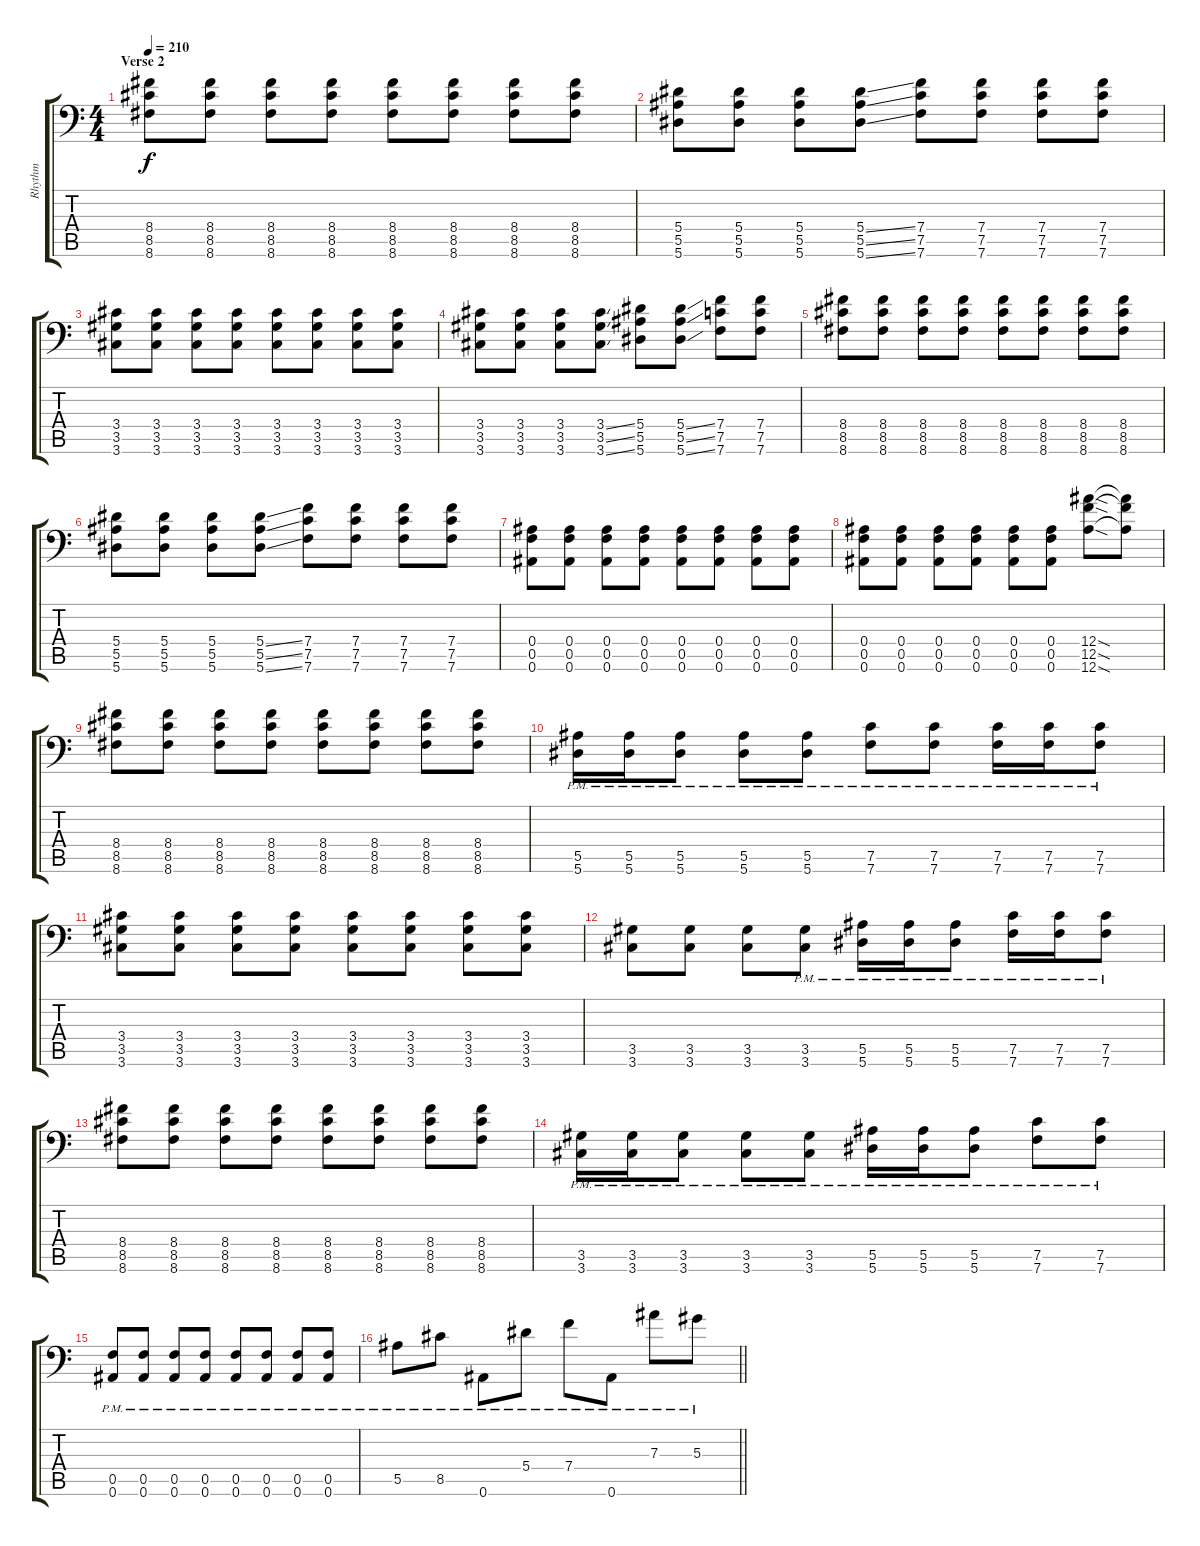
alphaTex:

\track ("Rhythm" "Rhythm") {instrument overdrivenguitar}
\staff {score tabs}
\tuning (C4 G3 Eb3 Bb2 F2 Bb1) {hide}
\ts (4 4)
\section ("" "Verse 2")
\tempo 210
\clef f4
\ks c
(8.4 8.5 8.6).8{dy f} (8.4 8.5 8.6).8 (8.4 8.5 8.6).8 (8.4 8.5 8.6).8 (8.4 8.5 8.6).8 (8.4 8.5 8.6).8 (8.4 8.5 8.6).8 (8.4 8.5 8.6).8 |
(5.4 5.5 5.6).8 (5.4 5.5 5.6).8 (5.4 5.5 5.6).8 (5.4{ss} 5.5{ss} 5.6{ss}).8 (7.4 7.5 7.6).8 (7.4 7.5 7.6).8 (7.4 7.5 7.6).8 (7.4 7.5 7.6).8 |
(3.4 3.5 3.6).8 (3.4 3.5 3.6).8 (3.4 3.5 3.6).8 (3.4 3.5 3.6).8 (3.4 3.5 3.6).8 (3.4 3.5 3.6).8 (3.4 3.5 3.6).8 (3.4 3.5 3.6).8 |
(3.4 3.5 3.6).8 (3.4 3.5 3.6).8 (3.4 3.5 3.6).8 (3.4{ss} 3.5{ss} 3.6{ss}).8 (5.4 5.5 5.6).8 (5.4{ss} 5.5{ss} 5.6{ss}).8 (7.4 7.5 7.6).8 (7.4 7.5 7.6).8 |
(8.4 8.5 8.6).8 (8.4 8.5 8.6).8 (8.4 8.5 8.6).8 (8.4 8.5 8.6).8 (8.4 8.5 8.6).8 (8.4 8.5 8.6).8 (8.4 8.5 8.6).8 (8.4 8.5 8.6).8 |
(5.4 5.5 5.6).8 (5.4 5.5 5.6).8 (5.4 5.5 5.6).8 (5.4{ss} 5.5{ss} 5.6{ss}).8 (7.4 7.5 7.6).8 (7.4 7.5 7.6).8 (7.4 7.5 7.6).8 (7.4 7.5 7.6).8 |
(0.4 0.5 0.6).8 (0.4 0.5 0.6).8 (0.4 0.5 0.6).8 (0.4 0.5 0.6).8 (0.4 0.5 0.6).8 (0.4 0.5 0.6).8 (0.4 0.5 0.6).8 (0.4 0.5 0.6).8 |
(0.4 0.5 0.6).8 (0.4 0.5 0.6).8 (0.4 0.5 0.6).8 (0.4 0.5 0.6).8 (0.4 0.5 0.6).8 (0.4 0.5 0.6).8 (12.4{sod} 12.5{sod} 12.6{sod}).8 (12.4{t} 12.5{t} 12.6{t}).8 |
(8.4 8.5 8.6).8 (8.4 8.5 8.6).8 (8.4 8.5 8.6).8 (8.4 8.5 8.6).8 (8.4 8.5 8.6).8 (8.4 8.5 8.6).8 (8.4 8.5 8.6).8 (8.4 8.5 8.6).8 |
(5.5{pm} 5.6{pm}).16 (5.5{pm} 5.6{pm}).16 (5.5{pm} 5.6{pm}).8 (5.5{pm} 5.6{pm}).8 (5.5{pm} 5.6{pm}).8 (7.5{pm} 7.6{pm}).8 (7.5{pm} 7.6{pm}).8 (7.5{pm} 7.6{pm}).16 (7.5{pm} 7.6{pm}).16 (7.5{pm} 7.6{pm}).8 |
(3.4 3.5 3.6).8 (3.4 3.5 3.6).8 (3.4 3.5 3.6).8 (3.4 3.5 3.6).8 (3.4 3.5 3.6).8 (3.4 3.5 3.6).8 (3.4 3.5 3.6).8 (3.4 3.5 3.6).8 |
(3.5 3.6).8 (3.5 3.6).8 (3.5 3.6).8 (3.5{pm} 3.6{pm}).8 (5.5{pm} 5.6{pm}).16 (5.5{pm} 5.6{pm}).16 (5.5{pm} 5.6{pm}).8 (7.5{pm} 7.6{pm}).16 (7.5{pm} 7.6{pm}).16 (7.5{pm} 7.6{pm}).8 |
(8.4 8.5 8.6).8 (8.4 8.5 8.6).8 (8.4 8.5 8.6).8 (8.4 8.5 8.6).8 (8.4 8.5 8.6).8 (8.4 8.5 8.6).8 (8.4 8.5 8.6).8 (8.4 8.5 8.6).8 |
(3.5{pm} 3.6{pm}).16 (3.5{pm} 3.6{pm}).16 (3.5{pm} 3.6{pm}).8 (3.5{pm} 3.6{pm}).8 (3.5{pm} 3.6{pm}).8 (5.5{pm} 5.6{pm}).16 (5.5{pm} 5.6{pm}).16 (5.5{pm} 5.6{pm}).8 (7.5{pm} 7.6{pm}).8 (7.5{pm} 7.6{pm}).8 |
(0.5{pm} 0.6{pm}).8 (0.5{pm} 0.6{pm}).8 (0.5{pm} 0.6{pm}).8 (0.5{pm} 0.6{pm}).8 (0.5{pm} 0.6{pm}).8 (0.5{pm} 0.6{pm}).8 (0.5{pm} 0.6{pm}).8 (0.5{pm} 0.6{pm}).8 |
\barLineRight lightlight
5.5{pm}.8 8.5{pm}.8 0.6{pm}.8 5.4{pm}.8 7.4{pm}.8 0.6{pm}.8 7.3{pm}.8 5.3{pm}.8
